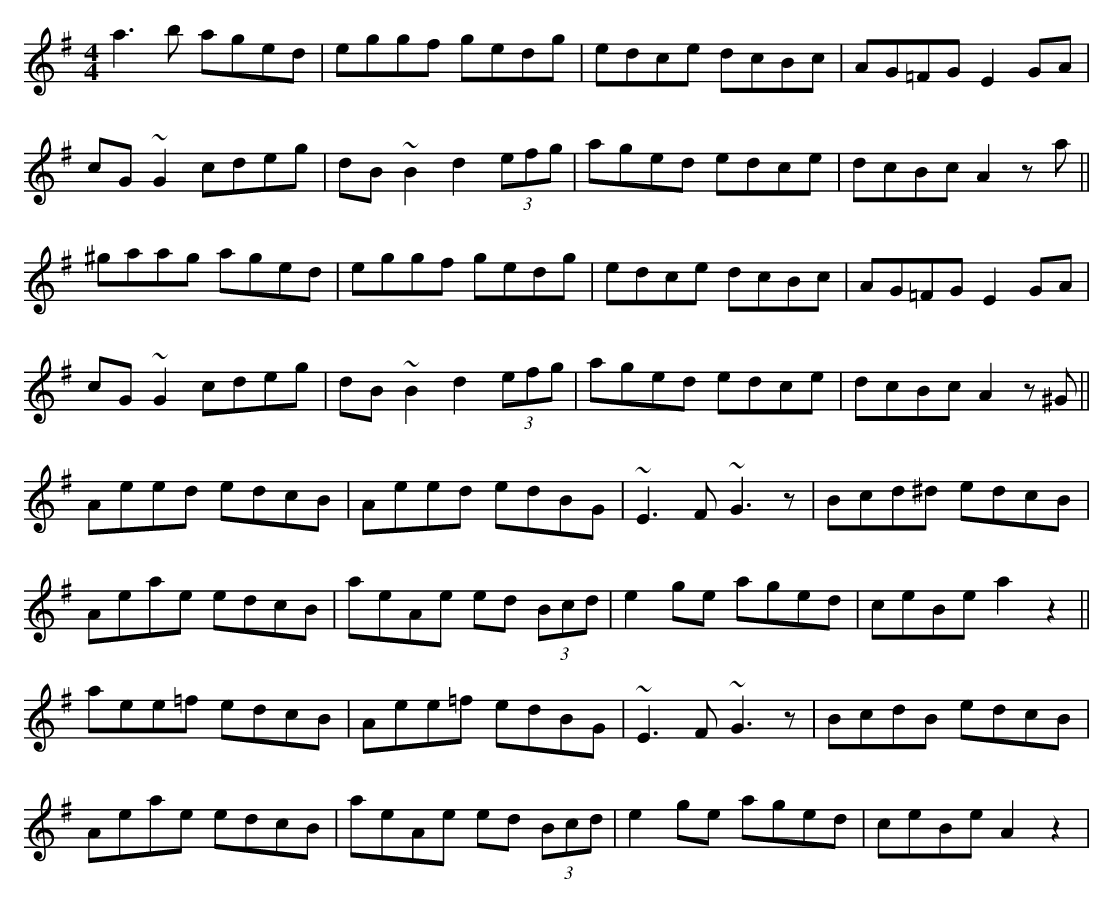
X:1
M:4/4
K:Ador
a3b aged|eggf gedg|edce dcBc|AG=FG E2GA|
cG~G2 cdeg|dB~B2 d2 (3efg|aged edce|dcBc A2za||
^gaag aged|eggf gedg|edce dcBc|AG=FG E2GA|
cG~G2 cdeg|dB~B2 d2 (3efg|aged edce|dcBc A2z^G||
Aeed edcB|Aeed edBG|~E3F ~G3z|Bcd^d edcB|
Aeae edcB|aeAe ed (3Bcd|e2ge aged|ceBe a2z2||
aee=f edcB|Aee=f edBG|~E3F ~G3z|BcdB edcB|
Aeae edcB|aeAe ed (3Bcd|e2ge aged|ceBe A2z2|
